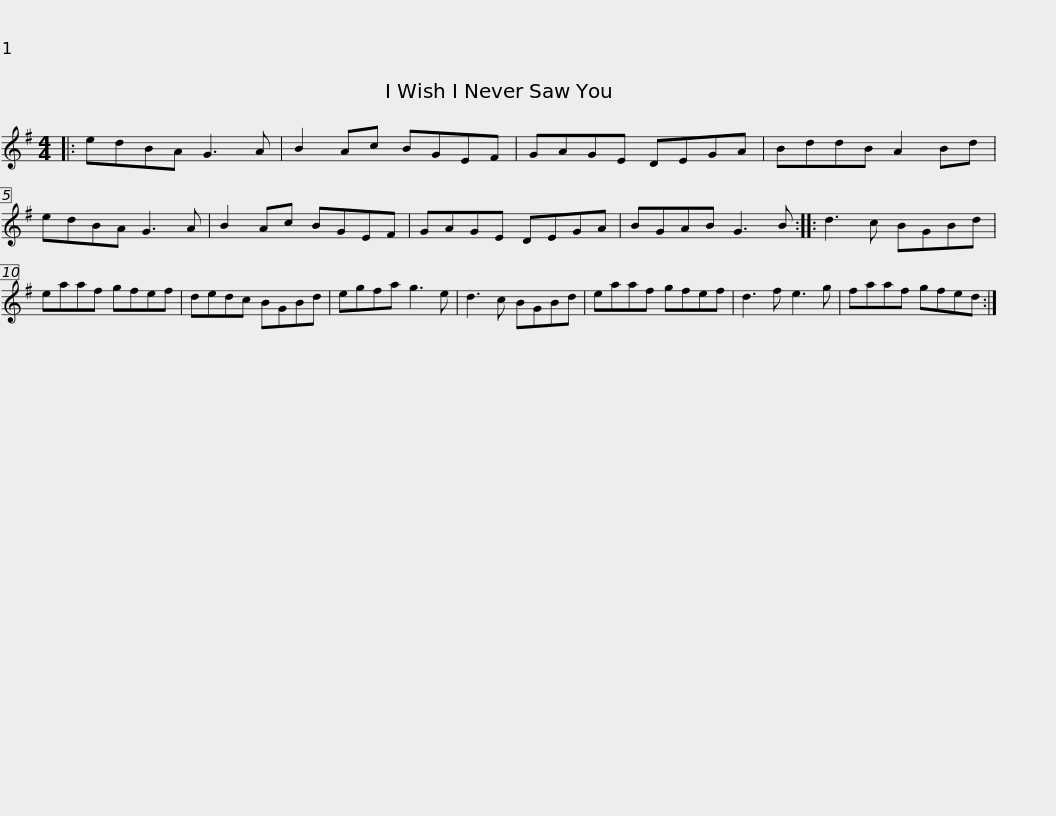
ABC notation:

X:1
L:1/8
M:4/4
I:linebreak $
K:G
V:1 treble
V:1
|: edBA G3 A | B2 Ac BGEF | GAGE DEGA | BddB A2 Bd | edBA G3 A | %5
 B2 Ac BGEF |$ GAGE DEGA | BGAB G3 B :: d3 c BGBd | eaaf gfef | %10
 dedc BGBd | egfa g3 e |$ d3 c BGBd | eaaf gfef | d3 f e3 g | %15
 faaf gfed :| %16
